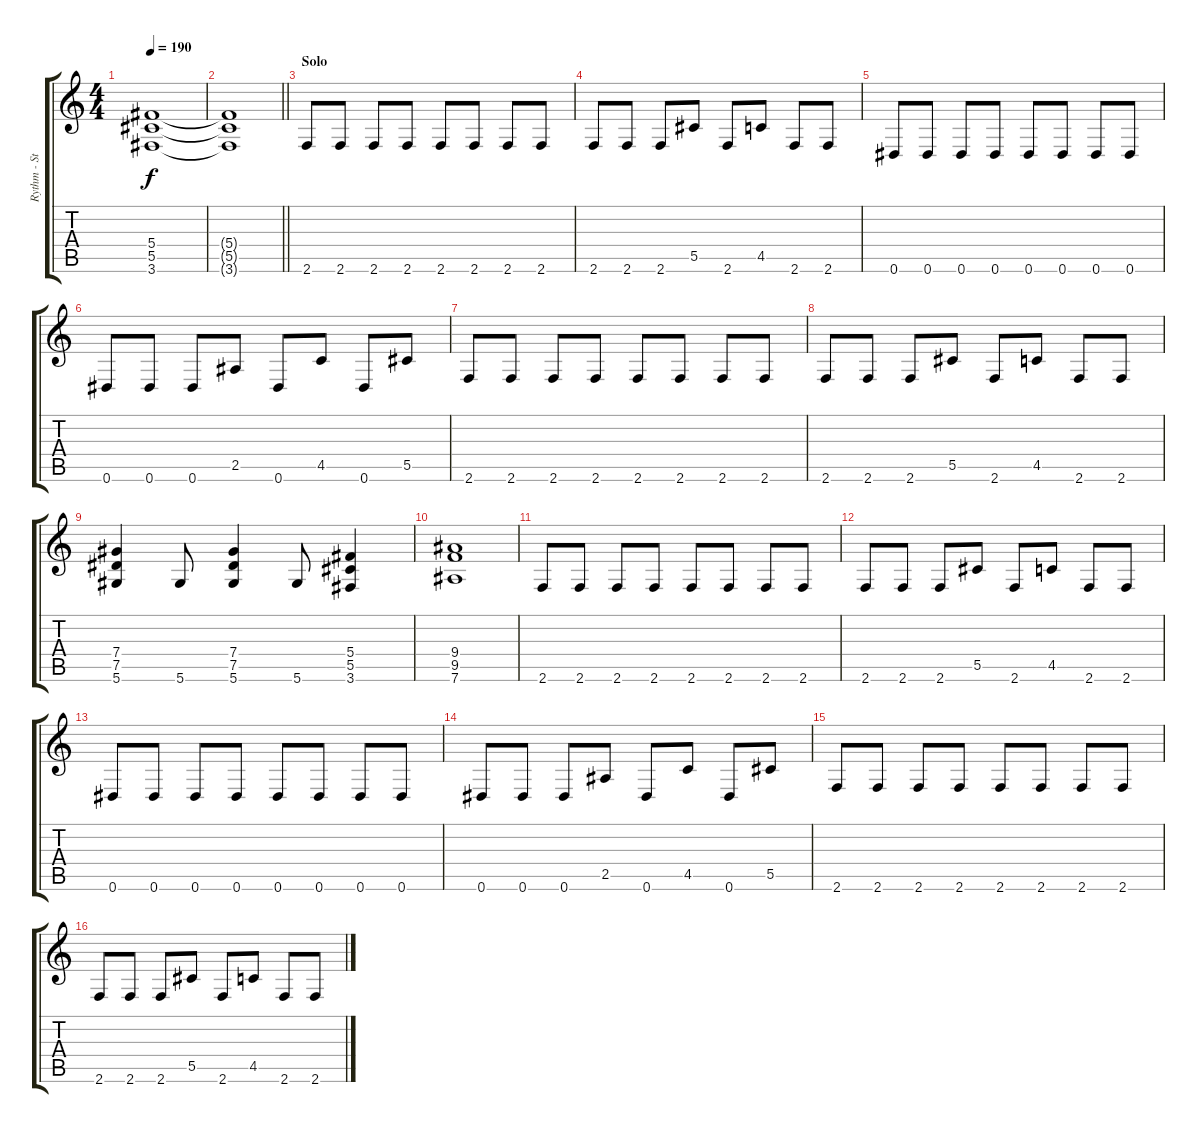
\track ("Rythm - Stefan Elmgren" "Rythm - St") {instrument distortionguitar}
\staff {score tabs}
\tuning (Eb4 Bb3 Gb3 Db3 Ab2 Eb2) {hide}
\ts (4 4)
\tempo 190
\clef g2
\ks c
(5.4{t} 5.5{t} 3.6{t}).1{dy f} |
\barLineRight lightlight
(5.4{t} 5.5{t} 3.6{t}).1 |
\section ("" "Solo")
2.6.8 2.6.8 2.6.8 2.6.8 2.6.8 2.6.8 2.6.8 2.6.8 |
2.6.8 2.6.8 2.6.8 5.5.8 2.6.8 4.5.8 2.6.8 2.6.8 |
0.6.8 0.6.8 0.6.8 0.6.8 0.6.8 0.6.8 0.6.8 0.6.8 |
0.6.8 0.6.8 0.6.8 2.5.8 0.6.8 4.5.8 0.6.8 5.5.8 |
2.6.8 2.6.8 2.6.8 2.6.8 2.6.8 2.6.8 2.6.8 2.6.8 |
2.6.8 2.6.8 2.6.8 5.5.8 2.6.8 4.5.8 2.6.8 2.6.8 |
(7.4 7.5 5.6).4 5.6.8 (7.4 7.5 5.6).4 5.6.8 (5.4 5.5 3.6).4 |
(9.4 9.5 7.6).1 |
2.6.8 2.6.8 2.6.8 2.6.8 2.6.8 2.6.8 2.6.8 2.6.8 |
2.6.8 2.6.8 2.6.8 5.5.8 2.6.8 4.5.8 2.6.8 2.6.8 |
0.6.8 0.6.8 0.6.8 0.6.8 0.6.8 0.6.8 0.6.8 0.6.8 |
0.6.8 0.6.8 0.6.8 2.5.8 0.6.8 4.5.8 0.6.8 5.5.8 |
2.6.8 2.6.8 2.6.8 2.6.8 2.6.8 2.6.8 2.6.8 2.6.8 |
2.6.8 2.6.8 2.6.8 5.5.8 2.6.8 4.5.8 2.6.8 2.6.8
